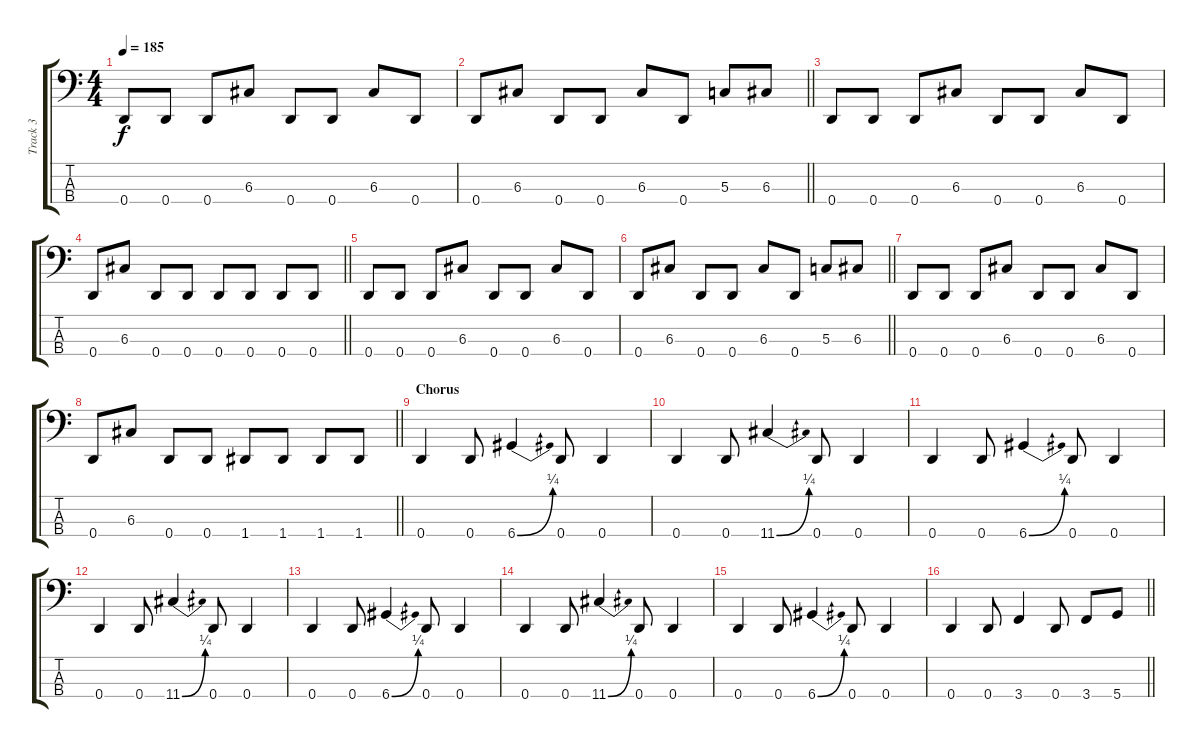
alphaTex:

\track ("Track 3" "Track 3") {instrument electricbasspick}
\staff {score tabs}
\tuning (F2 C2 G1 D1) {hide}
\ts (4 4)
\tempo 185
\clef f4
\ks c
0.4.8{dy f} 0.4.8 0.4.8 6.3.8 0.4.8 0.4.8 6.3.8 0.4.8 |
\barLineRight lightlight
0.4.8 6.3.8 0.4.8 0.4.8 6.3.8 0.4.8 5.3.8 6.3.8 |
0.4.8 0.4.8 0.4.8 6.3.8 0.4.8 0.4.8 6.3.8 0.4.8 |
\barLineRight lightlight
0.4.8 6.3.8 0.4.8 0.4.8 0.4.8 0.4.8 0.4.8 0.4.8 |
0.4.8 0.4.8 0.4.8 6.3.8 0.4.8 0.4.8 6.3.8 0.4.8 |
\barLineRight lightlight
0.4.8 6.3.8 0.4.8 0.4.8 6.3.8 0.4.8 5.3.8 6.3.8 |
0.4.8 0.4.8 0.4.8 6.3.8 0.4.8 0.4.8 6.3.8 0.4.8 |
\barLineRight lightlight
0.4.8 6.3.8 0.4.8 0.4.8 1.4.8 1.4.8 1.4.8 1.4.8 |
\section ("" "Chorus")
0.4.4 0.4.8 6.4{be (bend 0 0 60 1)}.4 0.4.8 0.4.4 |
0.4.4 0.4.8 11.4{be (bend 0 0 60 1)}.4 0.4.8 0.4.4 |
0.4.4 0.4.8 6.4{be (bend 0 0 60 1)}.4 0.4.8 0.4.4 |
0.4.4 0.4.8 11.4{be (bend 0 0 60 1)}.4 0.4.8 0.4.4 |
0.4.4 0.4.8 6.4{be (bend 0 0 60 1)}.4 0.4.8 0.4.4 |
0.4.4 0.4.8 11.4{be (bend 0 0 60 1)}.4 0.4.8 0.4.4 |
0.4.4 0.4.8 6.4{be (bend 0 0 60 1)}.4 0.4.8 0.4.4 |
\barLineRight lightlight
0.4.4 0.4.8 3.4.4 0.4.8 3.4.8 5.4.8
